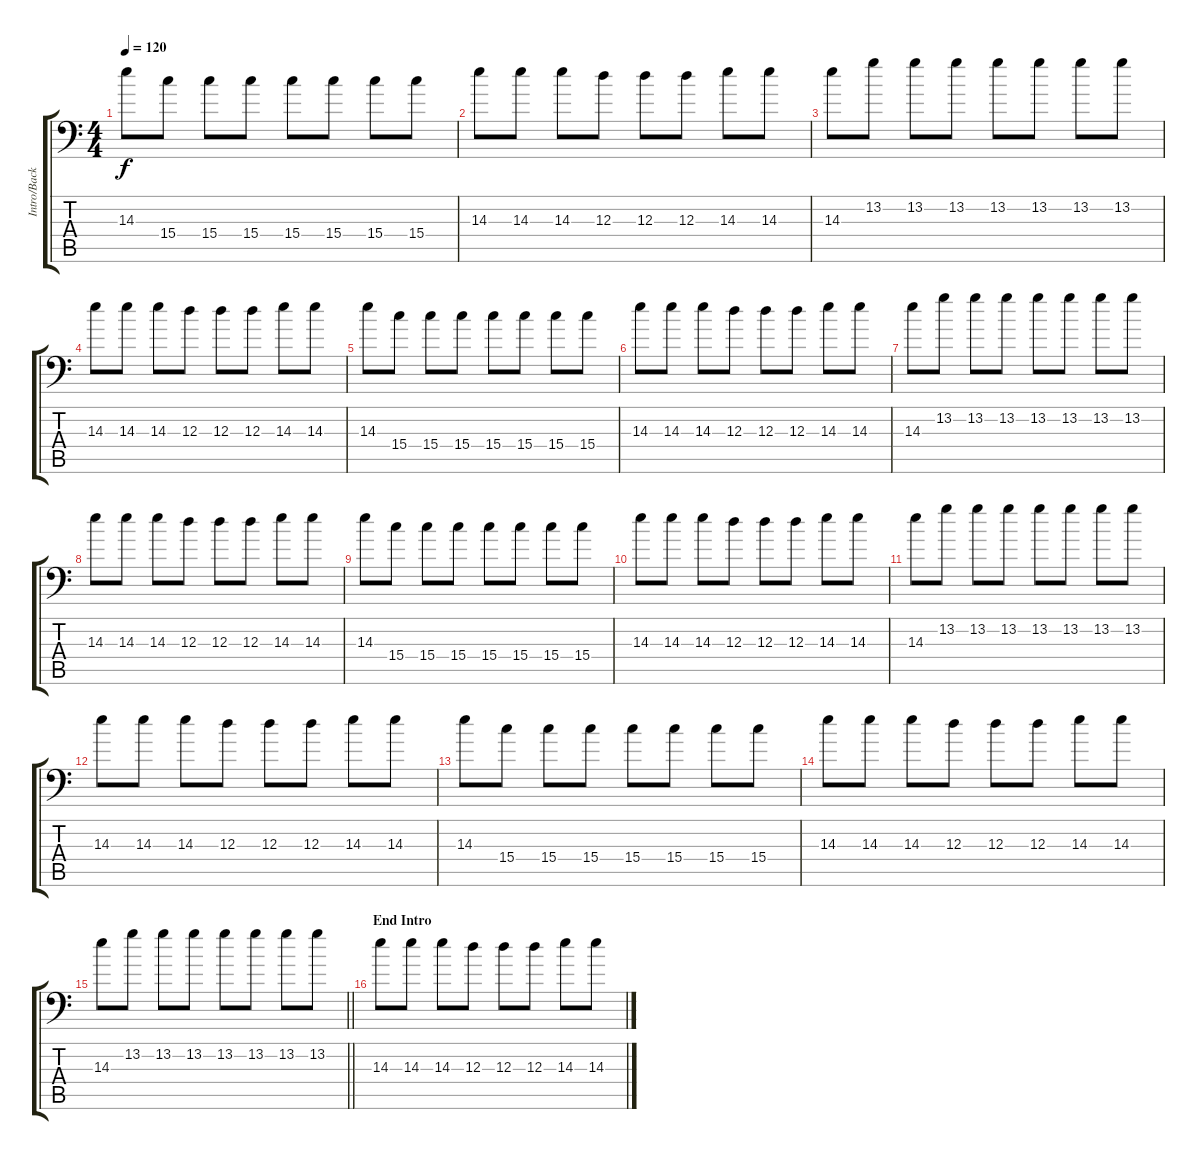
\track ("Intro/Background Guitar 2" "Intro/Back") {instrument electricguitarjazz}
\staff {score tabs}
\tuning (B3 Gb3 D3 A2 E2 A1) {hide}
\ts (4 4)
\tempo 120
\clef f4
\ks c
14.3.8{dy f} 15.4.8 15.4.8 15.4.8 15.4.8 15.4.8 15.4.8 15.4.8 |
14.3.8 14.3.8 14.3.8 12.3.8 12.3.8 12.3.8 14.3.8 14.3.8 |
14.3.8 13.2.8 13.2.8 13.2.8 13.2.8 13.2.8 13.2.8 13.2.8 |
14.3.8 14.3.8 14.3.8 12.3.8 12.3.8 12.3.8 14.3.8 14.3.8 |
14.3.8 15.4.8 15.4.8 15.4.8 15.4.8 15.4.8 15.4.8 15.4.8 |
14.3.8 14.3.8 14.3.8 12.3.8 12.3.8 12.3.8 14.3.8 14.3.8 |
14.3.8 13.2.8 13.2.8 13.2.8 13.2.8 13.2.8 13.2.8 13.2.8 |
14.3.8 14.3.8 14.3.8 12.3.8 12.3.8 12.3.8 14.3.8 14.3.8 |
14.3.8 15.4.8 15.4.8 15.4.8 15.4.8 15.4.8 15.4.8 15.4.8 |
14.3.8 14.3.8 14.3.8 12.3.8 12.3.8 12.3.8 14.3.8 14.3.8 |
14.3.8 13.2.8 13.2.8 13.2.8 13.2.8 13.2.8 13.2.8 13.2.8 |
14.3.8 14.3.8 14.3.8 12.3.8 12.3.8 12.3.8 14.3.8 14.3.8 |
14.3.8 15.4.8 15.4.8 15.4.8 15.4.8 15.4.8 15.4.8 15.4.8 |
14.3.8 14.3.8 14.3.8 12.3.8 12.3.8 12.3.8 14.3.8 14.3.8 |
\barLineRight lightlight
14.3.8 13.2.8 13.2.8 13.2.8 13.2.8 13.2.8 13.2.8 13.2.8 |
\section ("" "End Intro")
14.3.8{volume 10 instrument distortionguitar} 14.3.8 14.3.8 12.3.8 12.3.8 12.3.8 14.3.8 14.3.8
